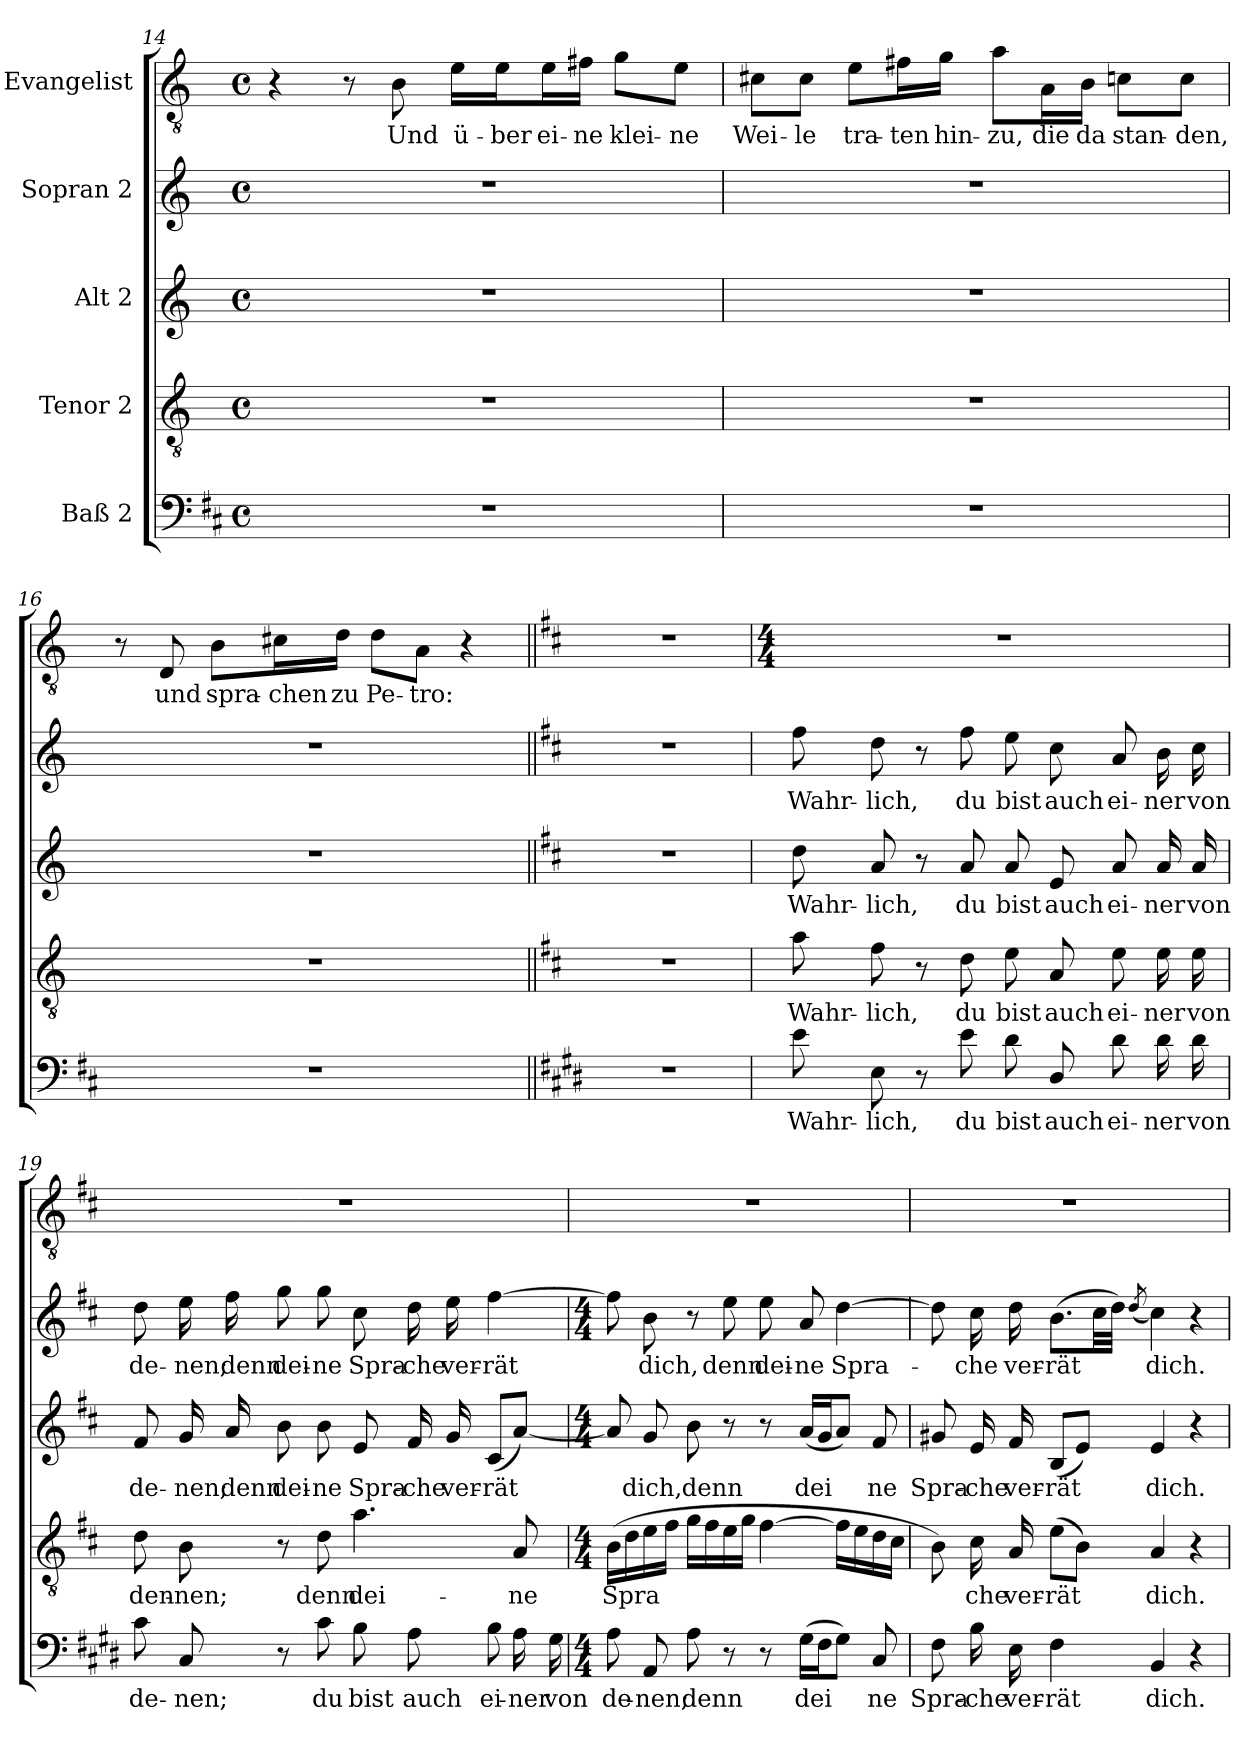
**kern	**text	**kern	**text	**kern	**text	**kern	**text	**kern	**text
*part5	*part5	*part4	*part4	*part3	*part3	*part2	*part2	*part1	*part1
*staff5	*staff5	*staff4	*staff4	*staff3	*staff3	*staff2	*staff2	*staff1	*staff1
*I"Baß 2	*	*I"Tenor 2	*	*I"Alt 2	*	*I"Sopran 2	*	*I"Evangelist	*
*clefF4	*	*clefGv2	*	*clefG2	*	*clefG2	*	*clefGv2	*
*ITrd1c2	*	*	*	*	*	*	*	*	*
*k[]	*	*k[]	*	*k[]	*	*k[]	*	*k[]	*
*C:	*	*C:	*	*C:	*	*C:	*	*C:	*
*M4/4	*	*M4/4	*	*M4/4	*	*M4/4	*	*M4/4	*
*met(c)	*	*met(c)	*	*met(c)	*	*met(c)	*	*met(c)	*
=14	=14	=14	=14	=14	=14	=14	=14	=14	=14
1r	.	1r	.	1r	.	1r	.	4r	.
.	.	.	.	.	.	.	.	8r	.
!	!	!	!	!	!	!	!	!	!LO:LY:b
.	.	.	.	.	.	.	.	8B\	Und
!	!	!	!	!	!	!	!	!	!LO:LY:b
.	.	.	.	.	.	.	.	16e\LL	ü-
!	!	!	!	!	!	!	!	!	!LO:LY:b
.	.	.	.	.	.	.	.	16e\J	-ber
!	!	!	!	!	!	!	!	!	!LO:LY:b
.	.	.	.	.	.	.	.	16e\L	ei-
!	!	!	!	!	!	!	!	!	!LO:LY:b
.	.	.	.	.	.	.	.	16f#X\JJ	-ne
!	!	!	!	!	!	!	!	!	!LO:LY:b
.	.	.	.	.	.	.	.	8g\L	klei-
!	!	!	!	!	!	!	!	!	!LO:LY:b
.	.	.	.	.	.	.	.	8e\J	-ne
=15	=15	=15	=15	=15	=15	=15	=15	=15	=15
!	!	!	!	!	!	!	!	!	!LO:LY:b
1r	.	1r	.	1r	.	1r	.	8c#X\L	Wei-
!	!	!	!	!	!	!	!	!	!LO:LY:b
.	.	.	.	.	.	.	.	8c#\J	-le
!	!	!	!	!	!	!	!	!	!LO:LY:b
.	.	.	.	.	.	.	.	8e\L	tra-
!	!	!	!	!	!	!	!	!	!LO:LY:b
.	.	.	.	.	.	.	.	16f#X\L	-ten
!	!	!	!	!	!	!	!	!	!LO:LY:b
.	.	.	.	.	.	.	.	16g\JJ	hin-
!	!	!	!	!	!	!	!	!	!LO:LY:b
.	.	.	.	.	.	.	.	8a\L	-zu,
!	!	!	!	!	!	!	!	!	!LO:LY:b
.	.	.	.	.	.	.	.	16A\L	die
!	!	!	!	!	!	!	!	!	!LO:LY:b
.	.	.	.	.	.	.	.	16B\JJ	da
!	!	!	!	!	!	!	!	!	!LO:LY:b
.	.	.	.	.	.	.	.	8cn\L	stan-
!	!	!	!	!	!	!	!	!	!LO:LY:b
.	.	.	.	.	.	.	.	8c\J	-den,
=16	=16	=16	=16	=16	=16	=16	=16	=16	=16
1r	.	1r	.	1r	.	1r	.	8r	.
!	!	!	!	!	!	!	!	!	!LO:LY:b
.	.	.	.	.	.	.	.	8D/	und
!	!	!	!	!	!	!	!	!	!LO:LY:b
.	.	.	.	.	.	.	.	8B\L	spra-
!	!	!	!	!	!	!	!	!	!LO:LY:b
.	.	.	.	.	.	.	.	16c#X\L	-chen
!	!	!	!	!	!	!	!	!	!LO:LY:b
.	.	.	.	.	.	.	.	16d\JJ	zu
!	!	!	!	!	!	!	!	!	!LO:LY:b
.	.	.	.	.	.	.	.	8d\L	Pe-
!	!	!	!	!	!	!	!	!	!LO:LY:b
.	.	.	.	.	.	.	.	8A\J	-tro:
.	.	.	.	.	.	.	.	4r	.
=17||	=17||	=17||	=17||	=17||	=17||	=17||	=17||	=17||	=17||
*k[f#c#]	*	*k[f#c#]	*	*k[f#c#]	*	*k[f#c#]	*	*k[f#c#]	*
*D:	*	*D:	*	*D:	*	*D:	*	*D:	*
1r	.	1r	.	1r	.	1r	.	1r	.
!!LO:LB:g=z
=18	=18	=18	=18	=18	=18	=18	=18	=18	=18
*	*	*	*	*	*	*	*	*M4/4	*
!	!LO:LY:b	!	!LO:LY:b	!	!LO:LY:b	!	!LO:LY:b	!	!
8d\	Wahr-	8a\	Wahr-	8dd\	Wahr-	8ff#\	Wahr-	1r	.
!	!LO:LY:b	!	!LO:LY:b	!	!LO:LY:b	!	!LO:LY:b	!	!
8D\	-lich,	8f#\	-lich,	8a/	-lich,	8dd\	-lich,	.	.
8r	.	8r	.	8r	.	8r	.	.	.
!	!LO:LY:b	!	!LO:LY:b	!	!LO:LY:b	!	!LO:LY:b	!	!
8d\	du	8d\	du	8a/	du	8ff#\	du	.	.
!	!LO:LY:b	!	!LO:LY:b	!	!LO:LY:b	!	!LO:LY:b	!	!
8c#\	bist	8e\	bist	8a/	bist	8ee\	bist	.	.
!	!LO:LY:b	!	!LO:LY:b	!	!LO:LY:b	!	!LO:LY:b	!	!
8C#/	auch	8A/	auch	8e/	auch	8cc#\	auch	.	.
!	!LO:LY:b	!	!LO:LY:b	!	!LO:LY:b	!	!LO:LY:b	!	!
8c#\	ei-	8e\	ei-	8a/	ei-	8a/	ei-	.	.
!	!LO:LY:b	!	!LO:LY:b	!	!LO:LY:b	!	!LO:LY:b	!	!
16c#\	-ner	16e\	-ner	16a/	-ner	16b\	-ner	.	.
!	!LO:LY:b	!	!LO:LY:b	!	!LO:LY:b	!	!LO:LY:b	!	!
16c#\	von	16e\	von	16a/	von	16cc#\	von	.	.
=19	=19	=19	=19	=19	=19	=19	=19	=19	=19
!	!LO:LY:b	!	!LO:LY:b	!	!LO:LY:b	!	!LO:LY:b	!	!
8B\	de-	8d\	den-	8f#/	de-	8dd\	de-	1r	.
!	!LO:LY:b	!	!LO:LY:b	!	!LO:LY:b	!	!LO:LY:b	!	!
8BB/	-nen;	8B\	-nen;	16g/	-nen;	16ee\	-nen;	.	.
!	!	!	!	!	!LO:LY:b	!	!LO:LY:b	!	!
.	.	.	.	16a/	denn	16ff#\	denn	.	.
!	!	!	!	!	!LO:LY:b	!	!LO:LY:b	!	!
8r	.	8r	.	8b\	dei-	8gg\	dei-	.	.
!	!LO:LY:b	!	!LO:LY:b	!	!LO:LY:b	!	!LO:LY:b	!	!
8B\	du	8d\	denn	8b\	-ne	8gg\	-ne	.	.
!	!LO:LY:b	!	!LO:LY:b	!	!LO:LY:b	!	!LO:LY:b	!	!
8A\	bist	4.a\	dei-	8e/	Spra-	8cc#\	Spra-	.	.
!	!LO:LY:b	!	!	!	!LO:LY:b	!	!LO:LY:b	!	!
8G\	auch	.	.	16f#/	-che	16dd\	-che	.	.
!	!	!	!	!	!LO:LY:b	!	!LO:LY:b	!	!
.	.	.	.	16g/	ver-	16ee\	ver-	.	.
!	!LO:LY:b	!	!	!	!LO:LY:b	!	!LO:LY:b	!	!
8A\	ei-	.	.	(<8c#/L	-rät	[4ff#\	-rät	.	.
!	!LO:LY:b	!	!LO:LY:b	!	!	!	!	!	!
16G\	-ner	8A/	-ne	[8a/J)	.	.	.	.	.
!	!LO:LY:b	!	!	!	!	!	!	!	!
16F#\	von	.	.	.	.	.	.	.	.
!!LO:LB:g=z
=20	=20	=20	=20	=20	=20	=20	=20	=20	=20
*M4/4	*	*M4/4	*	*M4/4	*	*M4/4	*	*	*
!	!LO:LY:b	!	!LO:LY:b	!	!	!	!	!	!
8G\	de-	(>16B\LL	Spra	8a/]	.	8ff#\]	.	1r	.
.	.	16d\	.	.	.	.	.	.	.
!	!LO:LY:b	!	!	!	!LO:LY:b	!	!LO:LY:b	!	!
8GG/	-nen;	16e\	.	8g/	dich,	8b\	dich,	.	.
.	.	16f#\JJ	.	.	.	.	.	.	.
!	!LO:LY:b	!	!	!	!LO:LY:b	!	!	!	!
8G\	denn	16g\LL	.	8b\	denn	8r	.	.	.
.	.	16f#\	.	.	.	.	.	.	.
!	!	!	!	!	!	!	!LO:LY:b	!	!
8r	.	16e\	.	8r	.	8ee\	denn	.	.
.	.	16g\JJ	.	.	.	.	.	.	.
!	!	!	!	!	!	!	!LO:LY:b	!	!
8r	.	[4f#\	.	8r	.	8ee\	dei-	.	.
!	!LO:LY:b	!	!	!	!LO:LY:b	!	!LO:LY:b	!	!
(>16F#\LL	dei	.	.	(<16a/LL	dei	8a/	-ne	.	.
16E\J	.	.	.	16g/J	.	.	.	.	.
!	!	!	!	!	!	!	!LO:LY:b	!	!
8F#\J)	.	16f#\LL]	.	8a/J)	.	[4dd\	Spra-	.	.
.	.	16e\	.	.	.	.	.	.	.
!	!LO:LY:b	!	!	!	!LO:LY:b	!	!	!	!
8BB/	ne	16d\	.	8f#/	ne	.	.	.	.
.	.	16c#\JJ	.	.	.	.	.	.	.
=21	=21	=21	=21	=21	=21	=21	=21	=21	=21
!	!LO:LY:b	!	!	!	!LO:LY:b	!	!	!	!
8E\	Spra-	8B\)	.	8g#X/	Spra-	8dd\]	.	1r	.
!	!LO:LY:b	!	!LO:LY:b	!	!LO:LY:b	!	!LO:LY:b	!	!
16A\	-che	16c#\	che	16e/	-che	16cc#\	-che	.	.
!	!LO:LY:b	!	!LO:LY:b	!	!LO:LY:b	!	!LO:LY:b	!	!
16D\	ver-	16A/	ver-	16f#/	ver-	16dd\	ver-	.	.
!	!LO:LY:b	!	!LO:LY:b	!	!LO:LY:b	!	!LO:LY:b	!	!
4E\	-rät	(>8e\L	-rät	(<8B/L	-rät	(>8.b\L	-rät	.	.
.	.	8B\J)	.	8e/J)	.	.	.	.	.
.	.	.	.	.	.	32cc#\LL	.	.	.
.	.	.	.	.	.	32dd\JJJ)	.	.	.
.	.	.	.	.	.	(<8qdd/	.	.	.
!	!LO:LY:b	!	!LO:LY:b	!	!LO:LY:b	!	!LO:LY:b	!	!
4AA/	dich.	4A/	dich.	4e/	dich.	4cc#\)	dich.	.	.
4r	.	4r	.	4r	.	4r	.	.	.
=	=	=	=	=	=	=	=	=	=
*-	*-	*-	*-	*-	*-	*-	*-	*-	*-
